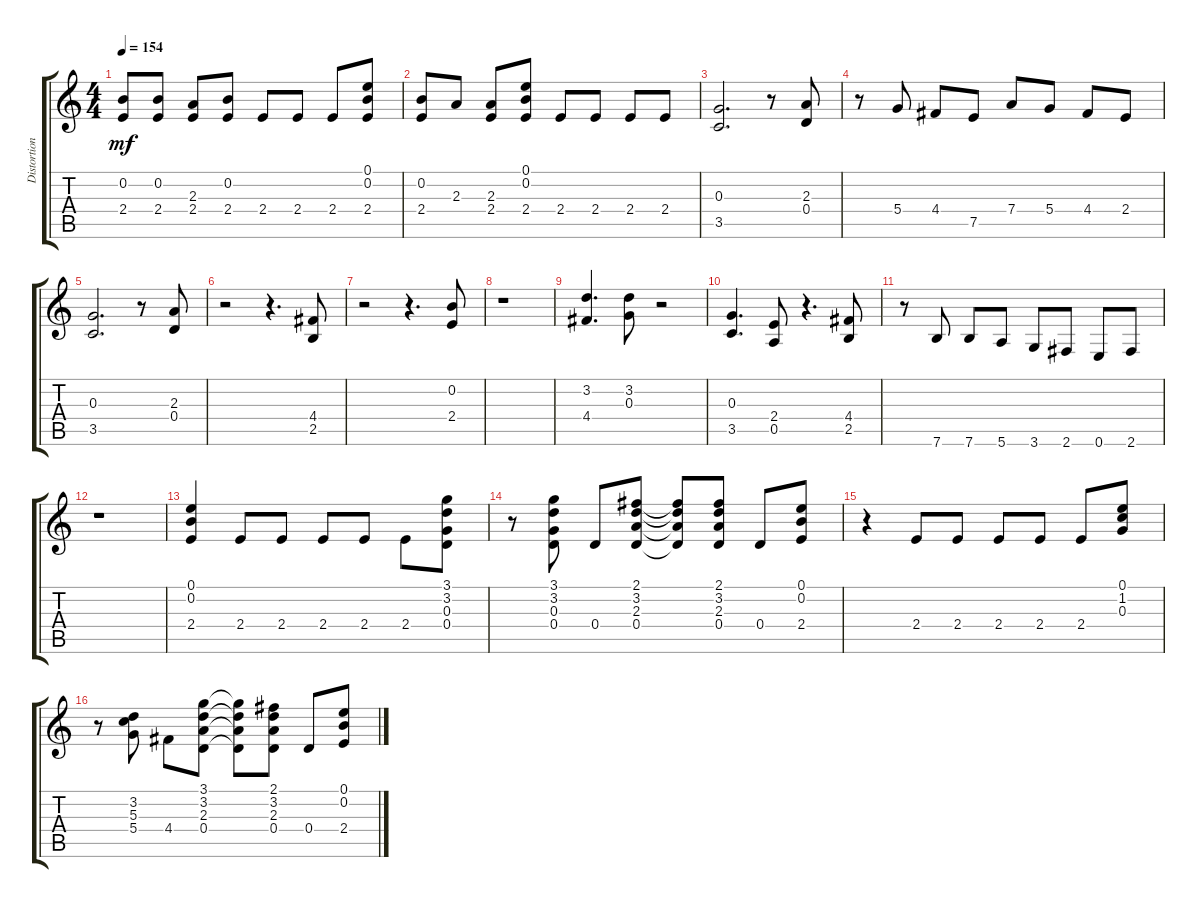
\track ("Distortion Guitar" "Distortion") {instrument distortionguitar}
\staff {score tabs}
\tuning (E4 B3 G3 D3 A2 E2) {hide}
\ts (4 4)
\tempo 154
\clef g2
\ks c
(0.2 2.4).8{dy mf} (0.2 2.4).8 (2.3 2.4).8 (0.2 2.4).8 2.4.8 2.4.8 2.4.8 (0.1 0.2 2.4).8 |
(0.2 2.4).8 2.3.8 (2.3 2.4).8 (0.1 0.2 2.4).8 2.4.8 2.4.8 2.4.8 2.4.8 |
(0.3 3.5).2{d} r.8 (2.3 0.4).8 |
r.8 5.4.8 4.4.8 7.5.8 7.4.8 5.4.8 4.4.8 2.4.8 |
(0.3 3.5).2{d} r.8 (2.3 0.4).8 |
r.2 r.4{d} (4.4 2.5).8 |
r.2 r.4{d} (0.2 2.4).8 |
r.1 |
(3.2 4.4).4{d} (3.2 0.3).8 r.2 |
(0.3 3.5).4{d} (2.4 0.5).8 r.4{d} (4.4 2.5).8 |
r.8 7.6.8 7.6.8 5.6.8 3.6.8 2.6.8 0.6.8 2.6.8 |
r.1 |
(0.1 0.2 2.4).4 2.4.8 2.4.8 2.4.8 2.4.8 2.4.8 (3.1 3.2 0.3 0.4).8 |
r.8 (3.1 3.2 0.3 0.4).8 0.4.8 (2.1 3.2 2.3 0.4).8 (2.1{t} 3.2{t} 2.3{t} 0.4{t}).8 (2.1 3.2 2.3 0.4).8 0.4.8 (0.1 0.2 2.4).8 |
r.4 2.4.8 2.4.8 2.4.8 2.4.8 2.4.8 (0.1 1.2 0.3).8 |
r.8 (3.2 5.3 5.4).8 4.4.8 (3.1 3.2 2.3 0.4).8 (3.1{t} 3.2{t} 2.3{t} 0.4{t}).8 (2.1 3.2 2.3 0.4).8 0.4.8 (0.1 0.2 2.4).8
